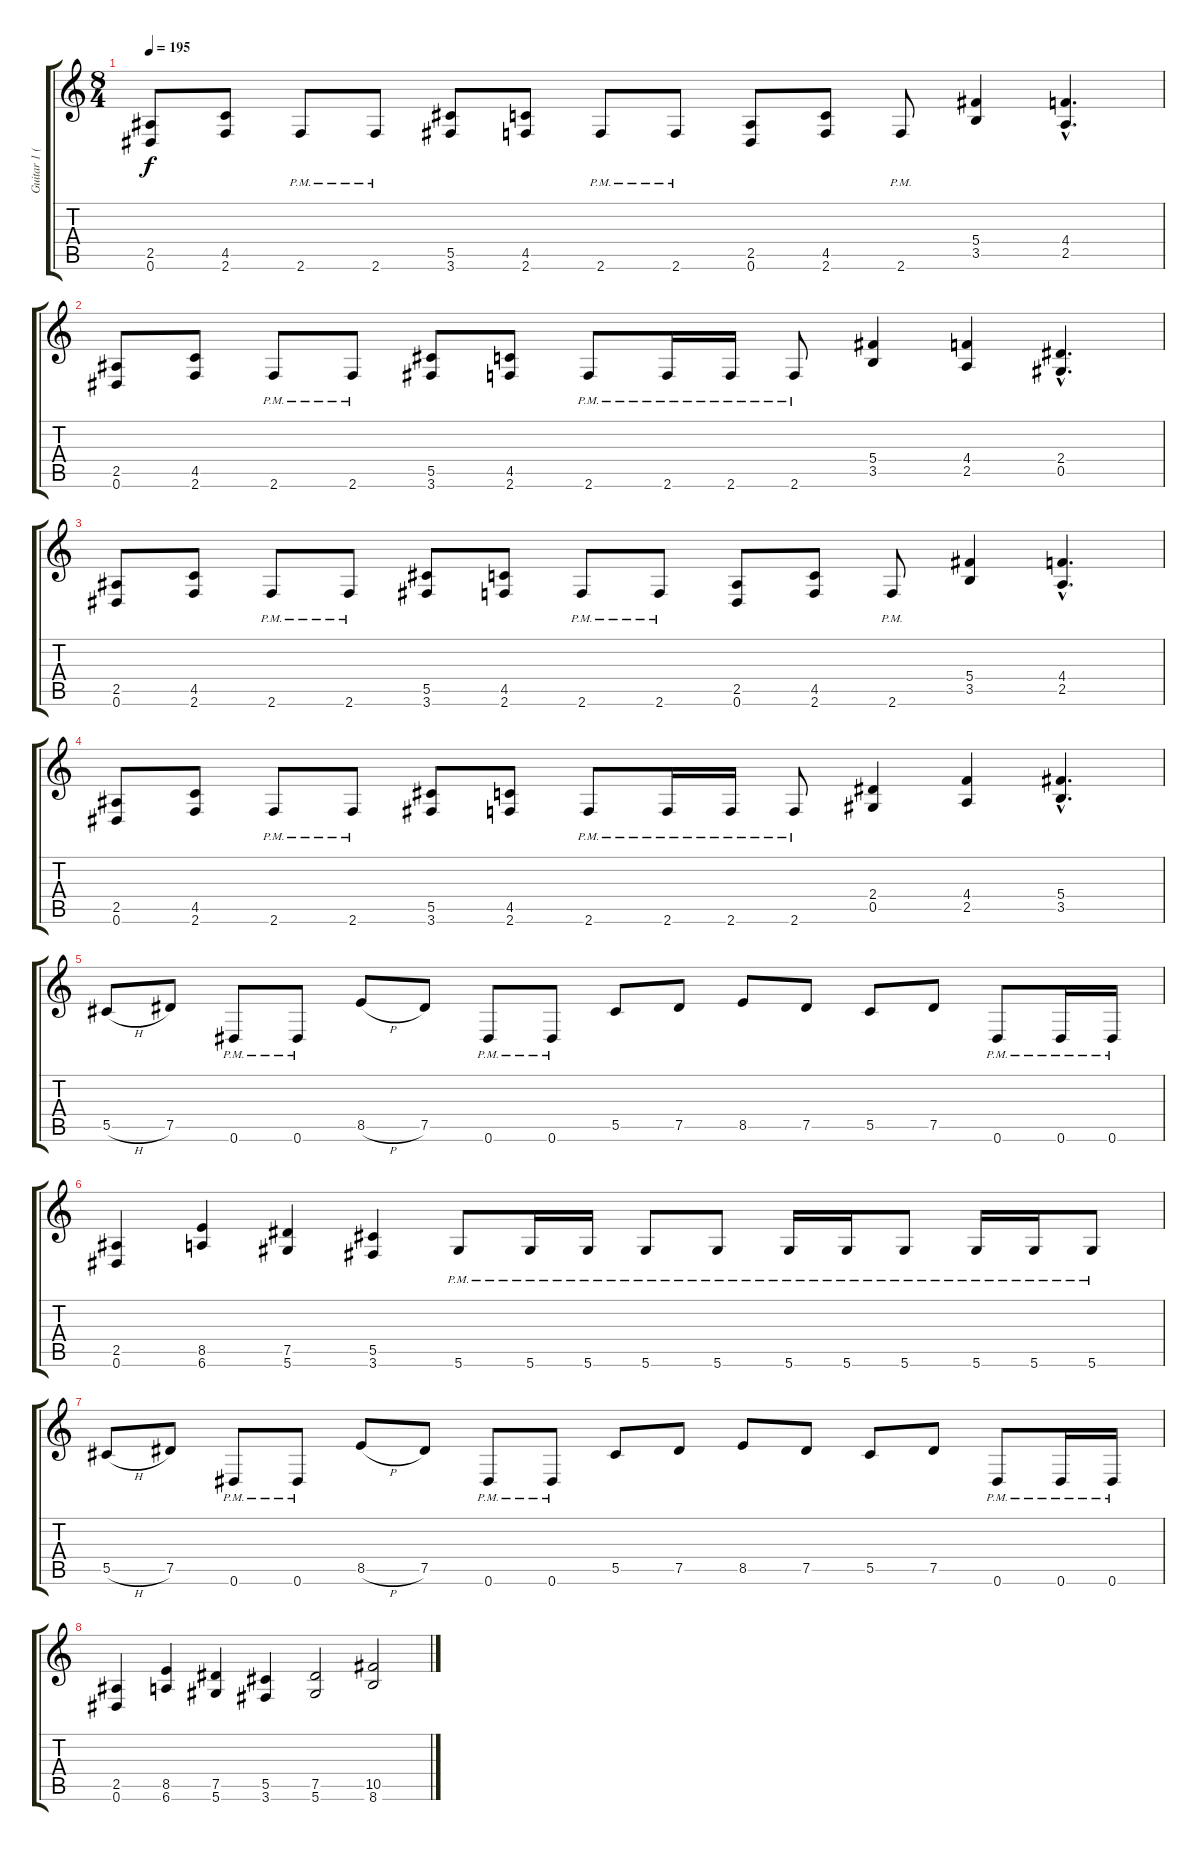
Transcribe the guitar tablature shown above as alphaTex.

\track ("Guitar 1 (Kai Hansen)" "Guitar 1 (") {instrument distortionguitar}
\staff {score tabs}
\tuning (Eb4 Bb3 Gb3 Db3 Ab2 Eb2) {hide}
\ts (8 4)
\tempo 195
\clef g2
\ks c
(2.5 0.6).8{dy f} (4.5 2.6).8 2.6{pm}.8 2.6{pm}.8 (5.5 3.6).8 (4.5 2.6).8 2.6{pm}.8 2.6{pm}.8 (2.5 0.6).8 (4.5 2.6).8 2.6{pm}.8 (5.4 3.5).4 (4.4{hac} 2.5{hac}).4{d} |
(2.5 0.6).8 (4.5 2.6).8 2.6{pm}.8 2.6{pm}.8 (5.5 3.6).8 (4.5 2.6).8 2.6{pm}.8 2.6{pm}.16 2.6{pm}.16 2.6{pm}.8 (5.4 3.5).4 (4.4 2.5).4 (2.4{hac} 0.5{hac}).4{d} |
(2.5 0.6).8 (4.5 2.6).8 2.6{pm}.8 2.6{pm}.8 (5.5 3.6).8 (4.5 2.6).8 2.6{pm}.8 2.6{pm}.8 (2.5 0.6).8 (4.5 2.6).8 2.6{pm}.8 (5.4 3.5).4 (4.4{hac} 2.5{hac}).4{d} |
(2.5 0.6).8 (4.5 2.6).8 2.6{pm}.8 2.6{pm}.8 (5.5 3.6).8 (4.5 2.6).8 2.6{pm}.8 2.6{pm}.16 2.6{pm}.16 2.6{pm}.8 (2.4 0.5).4 (4.4 2.5).4 (5.4{hac} 3.5{hac}).4{d} |
5.5{h}.8 7.5.8 0.6{pm}.8 0.6{pm}.8 8.5{h}.8 7.5.8 0.6{pm}.8 0.6{pm}.8 5.5.8 7.5.8 8.5.8 7.5.8 5.5.8 7.5.8 0.6{pm}.8 0.6{pm}.16 0.6{pm}.16 |
(2.5 0.6).4 (8.5 6.6).4 (7.5 5.6).4 (5.5 3.6).4 5.6{pm}.8 5.6{pm}.16 5.6{pm}.16 5.6{pm}.8 5.6{pm}.8 5.6{pm}.16 5.6{pm}.16 5.6{pm}.8 5.6{pm}.16 5.6{pm}.16 5.6{pm}.8 |
5.5{h}.8 7.5.8 0.6{pm}.8 0.6{pm}.8 8.5{h}.8 7.5.8 0.6{pm}.8 0.6{pm}.8 5.5.8 7.5.8 8.5.8 7.5.8 5.5.8 7.5.8 0.6{pm}.8 0.6{pm}.16 0.6{pm}.16 |
(2.5 0.6).4 (8.5 6.6).4 (7.5 5.6).4 (5.5 3.6).4 (7.5 5.6).2 (10.5 8.6).2
